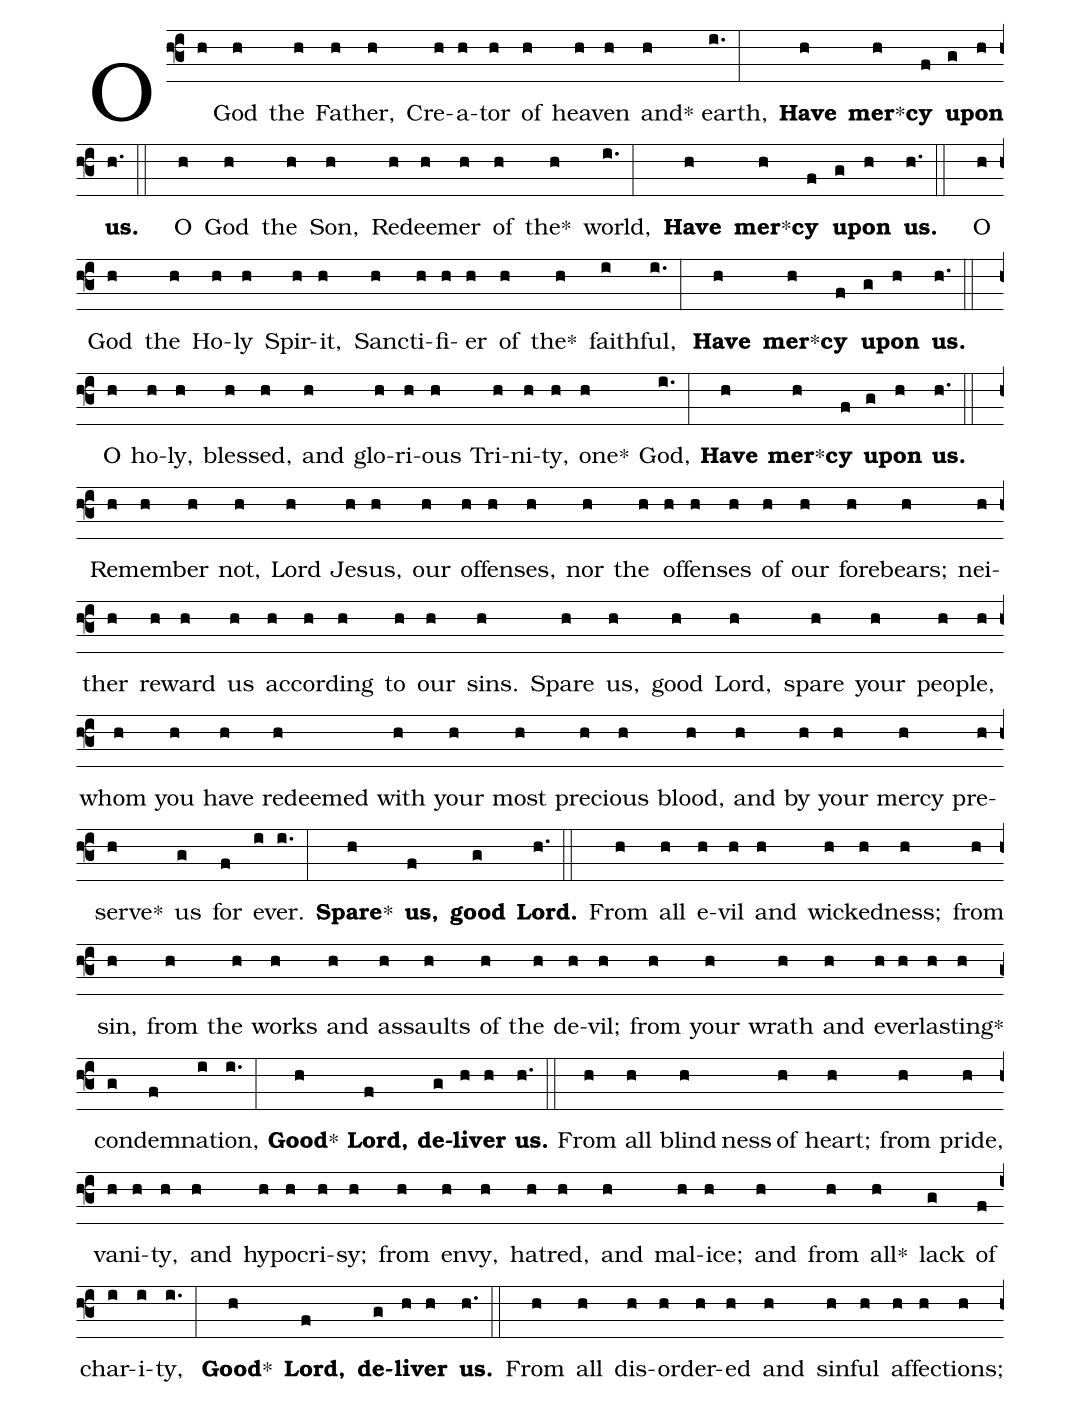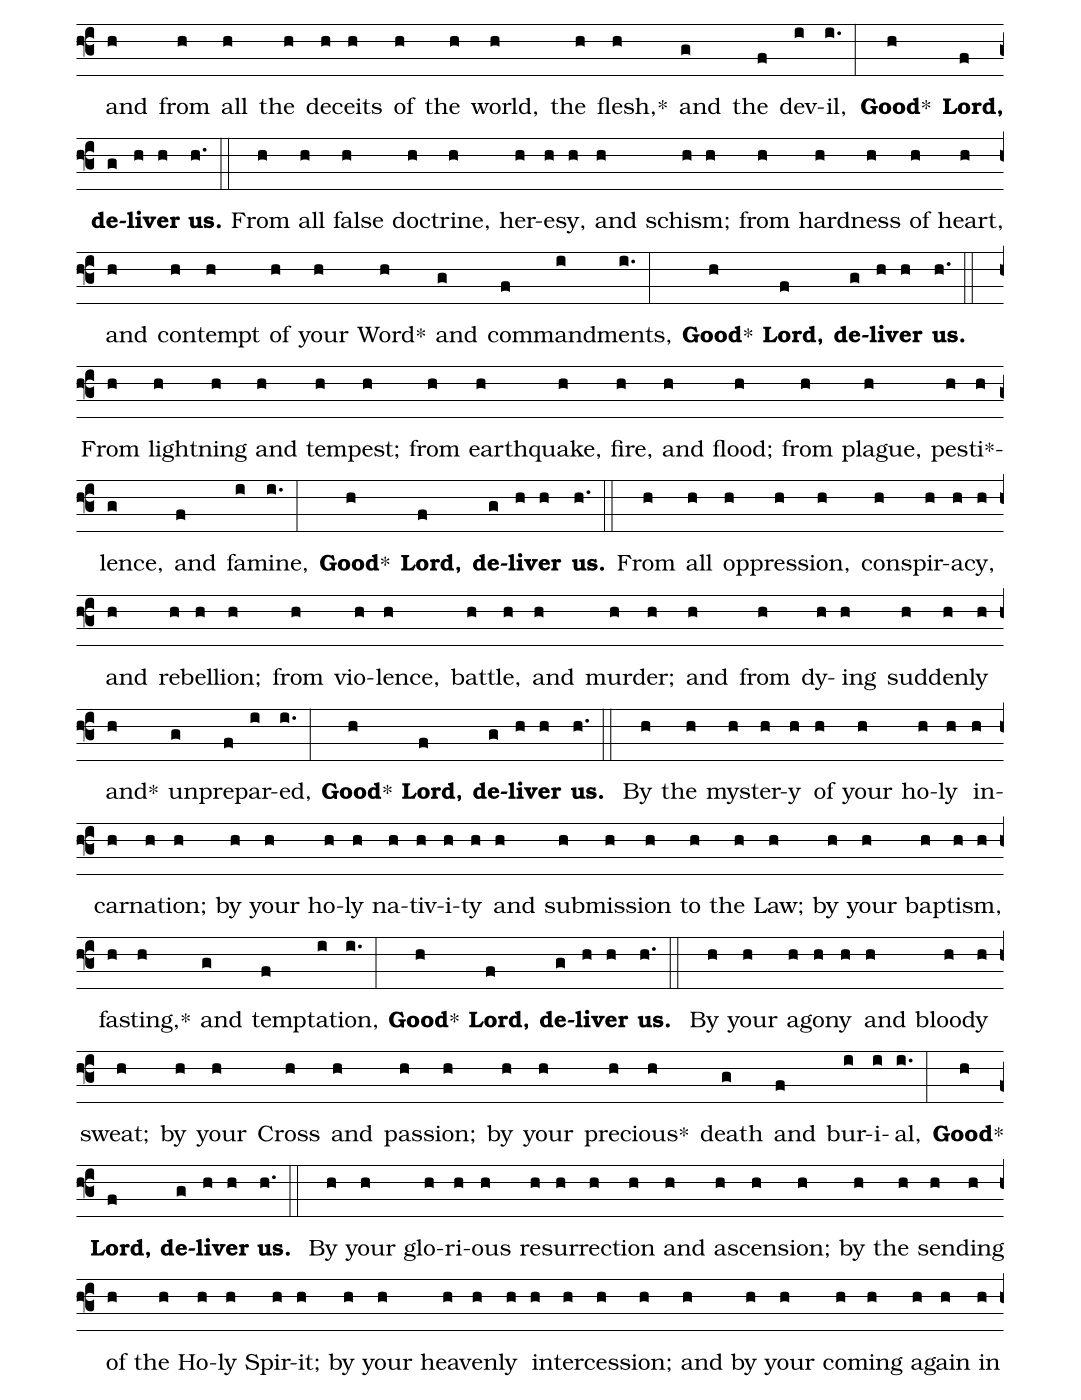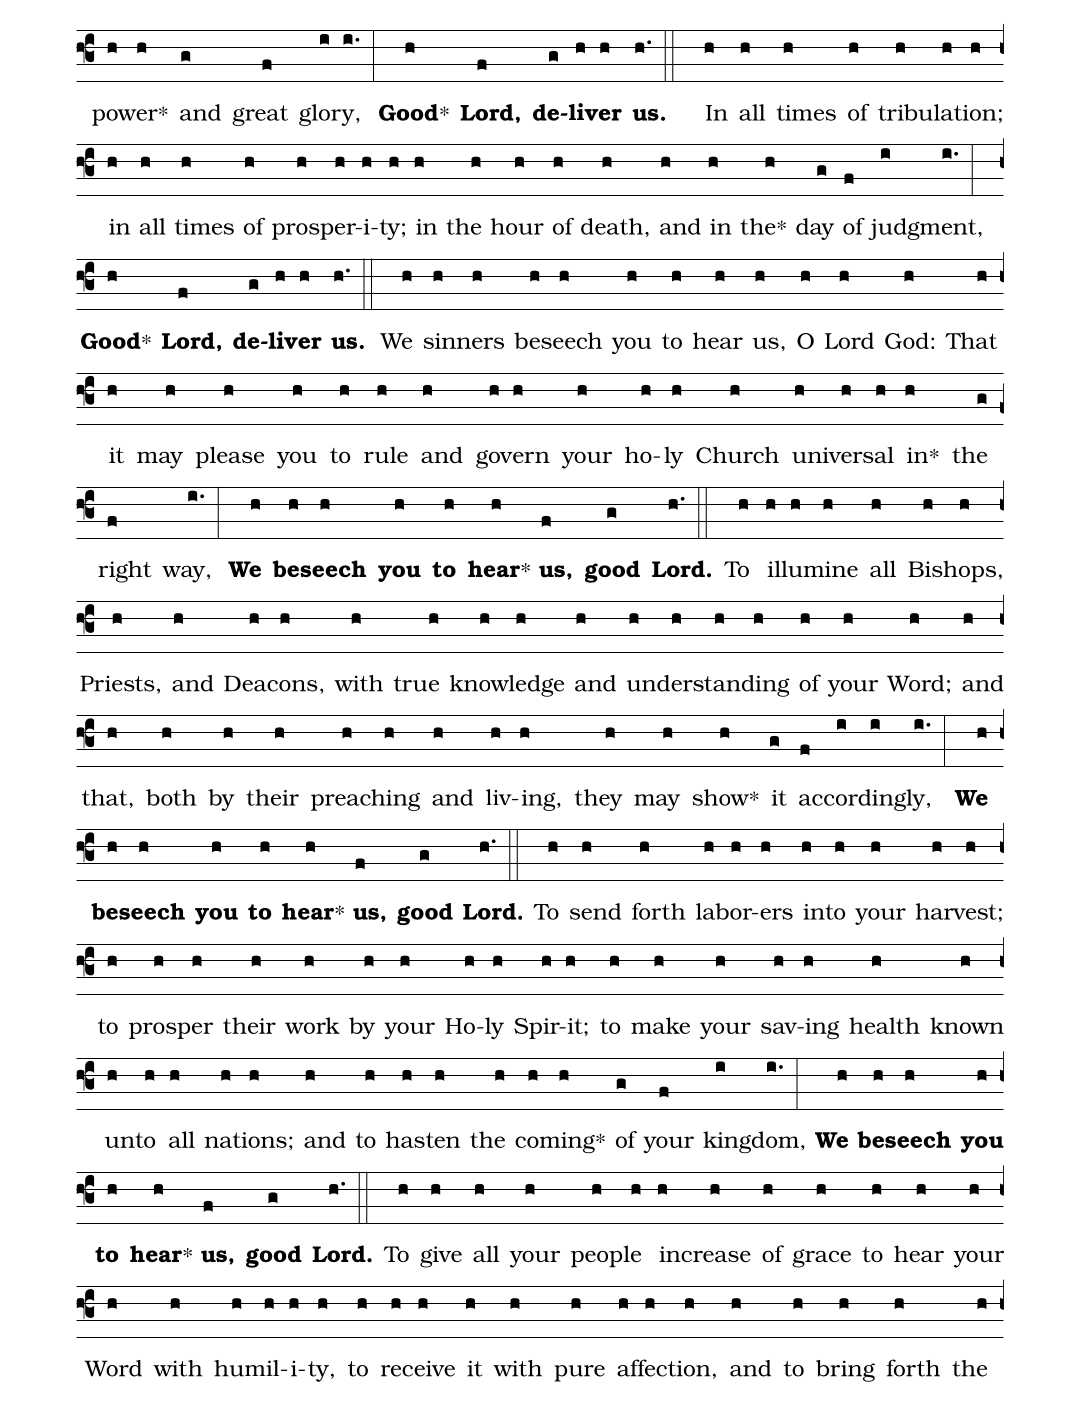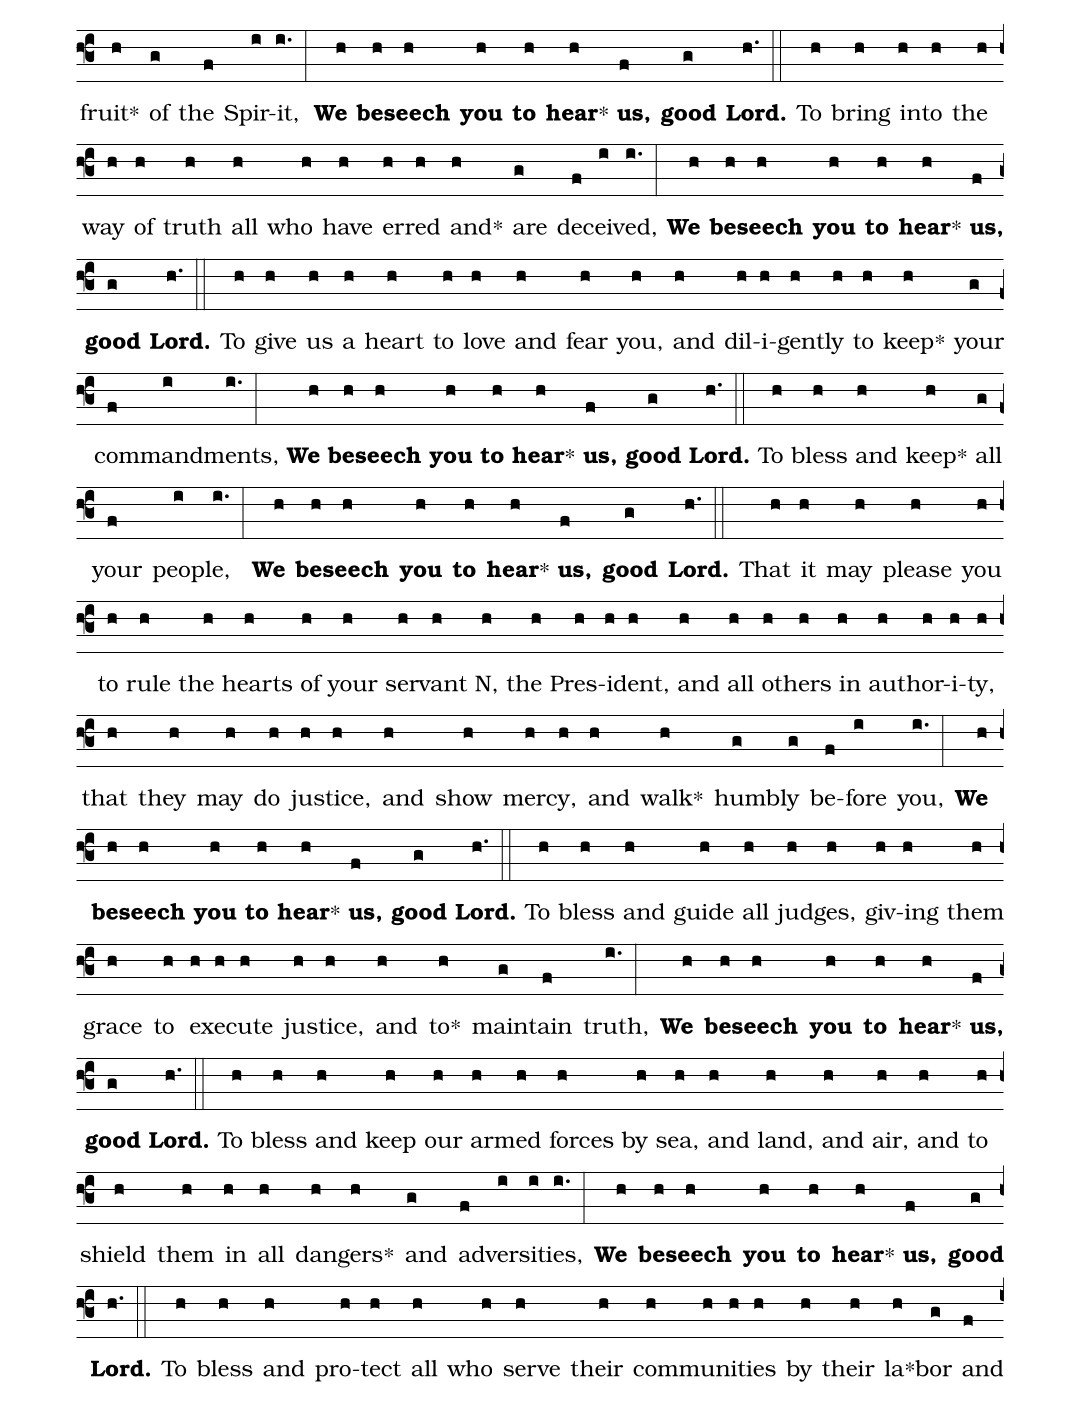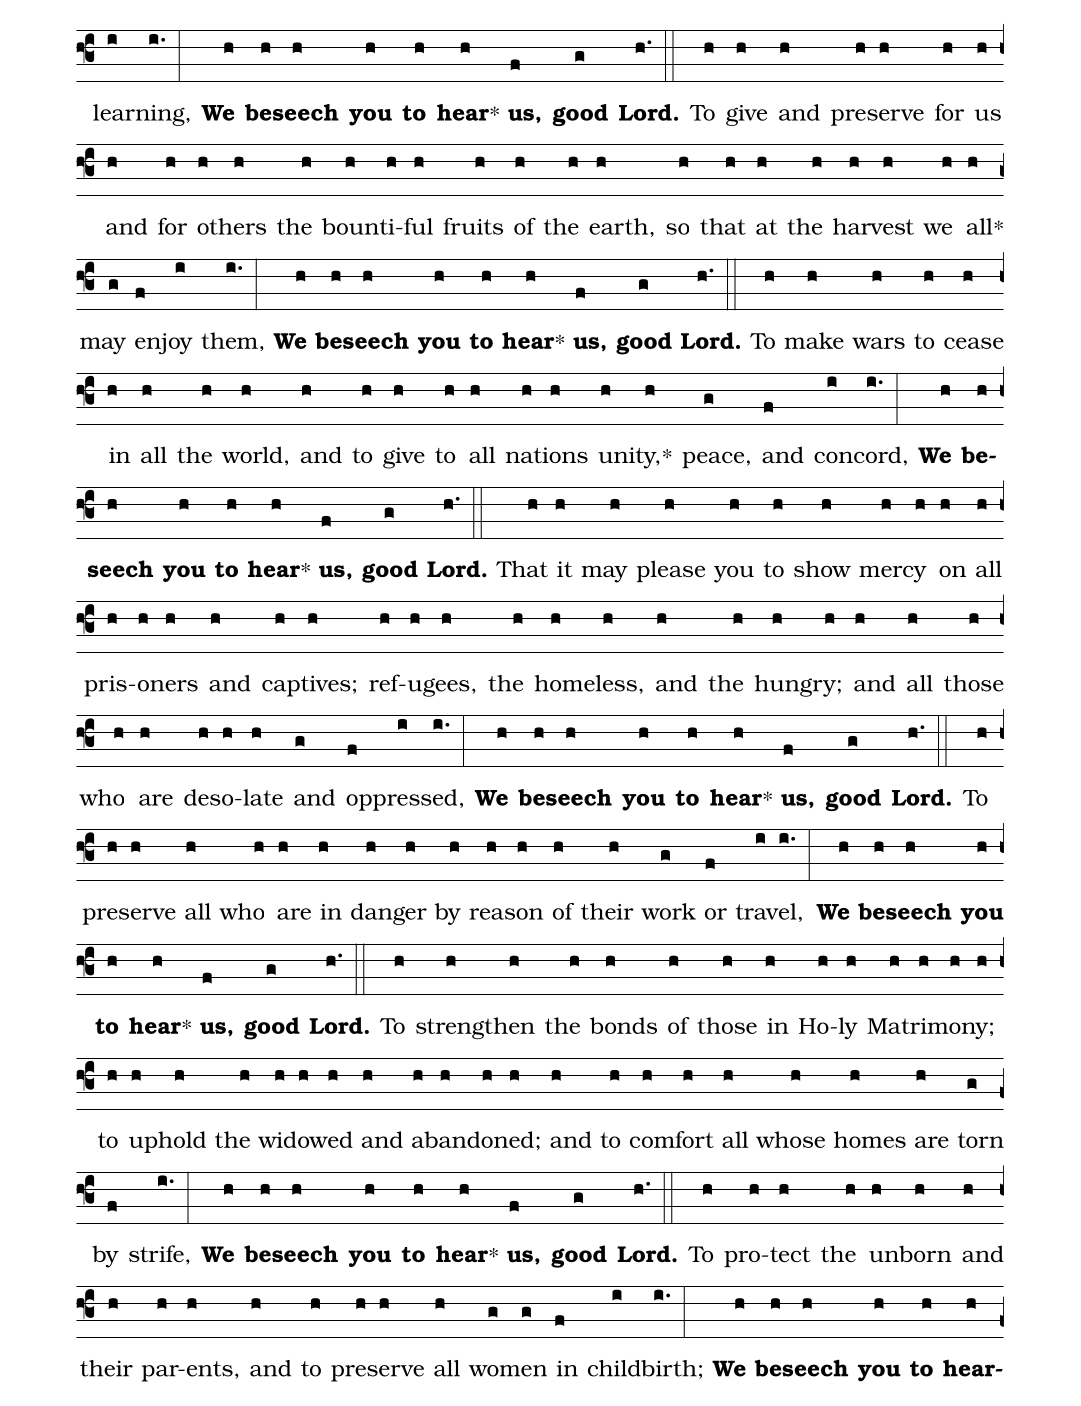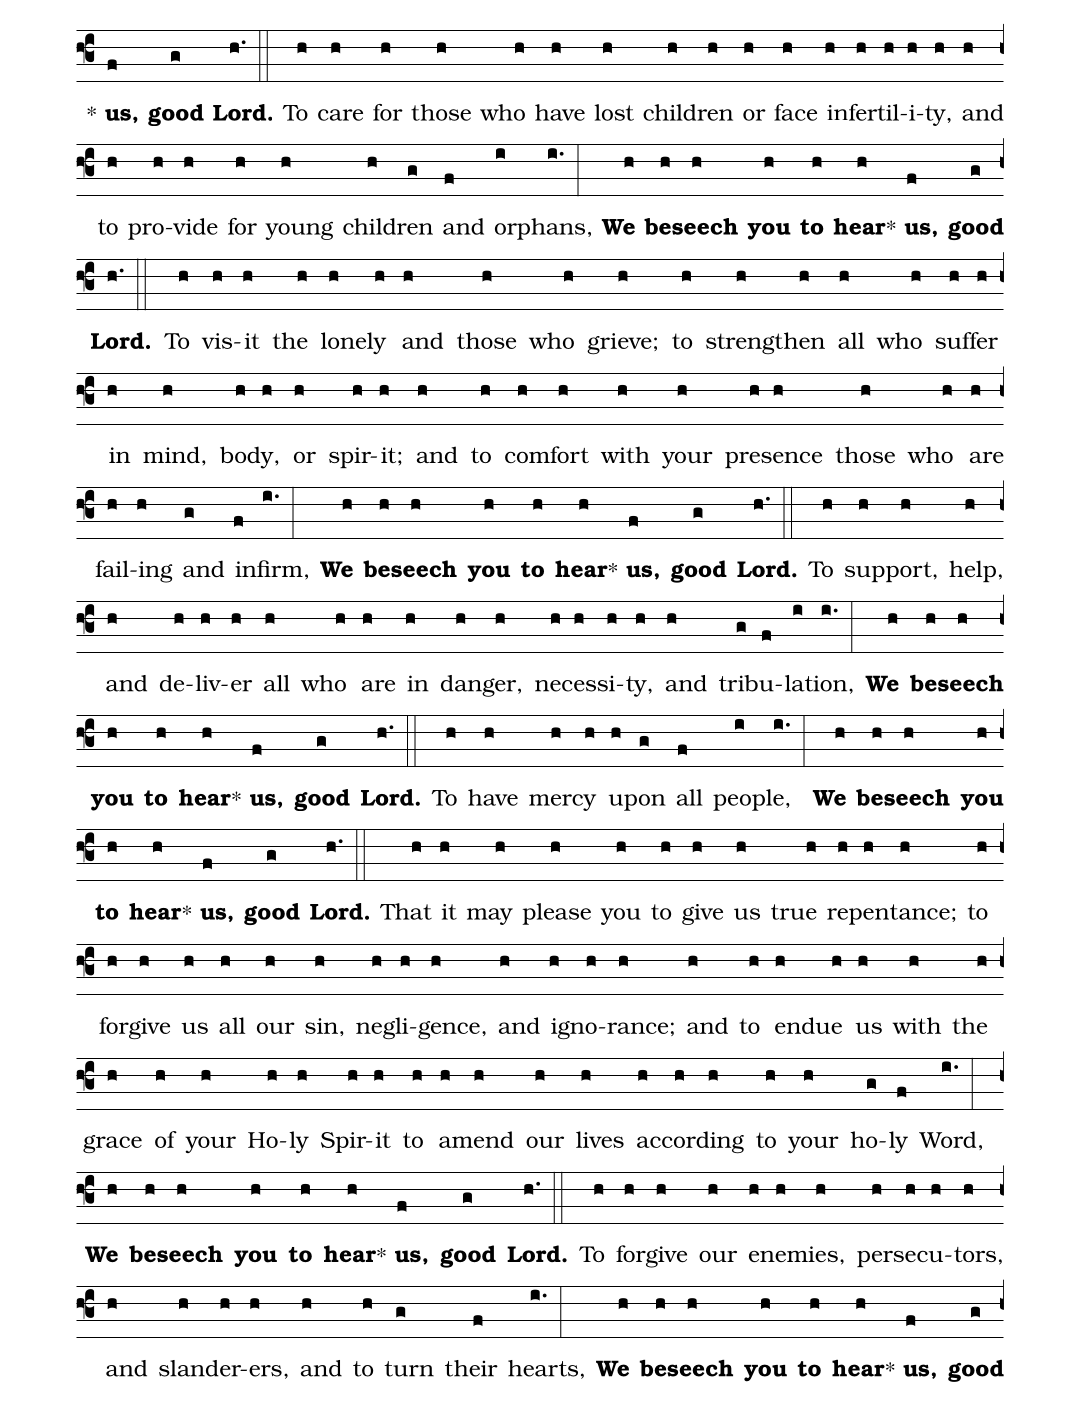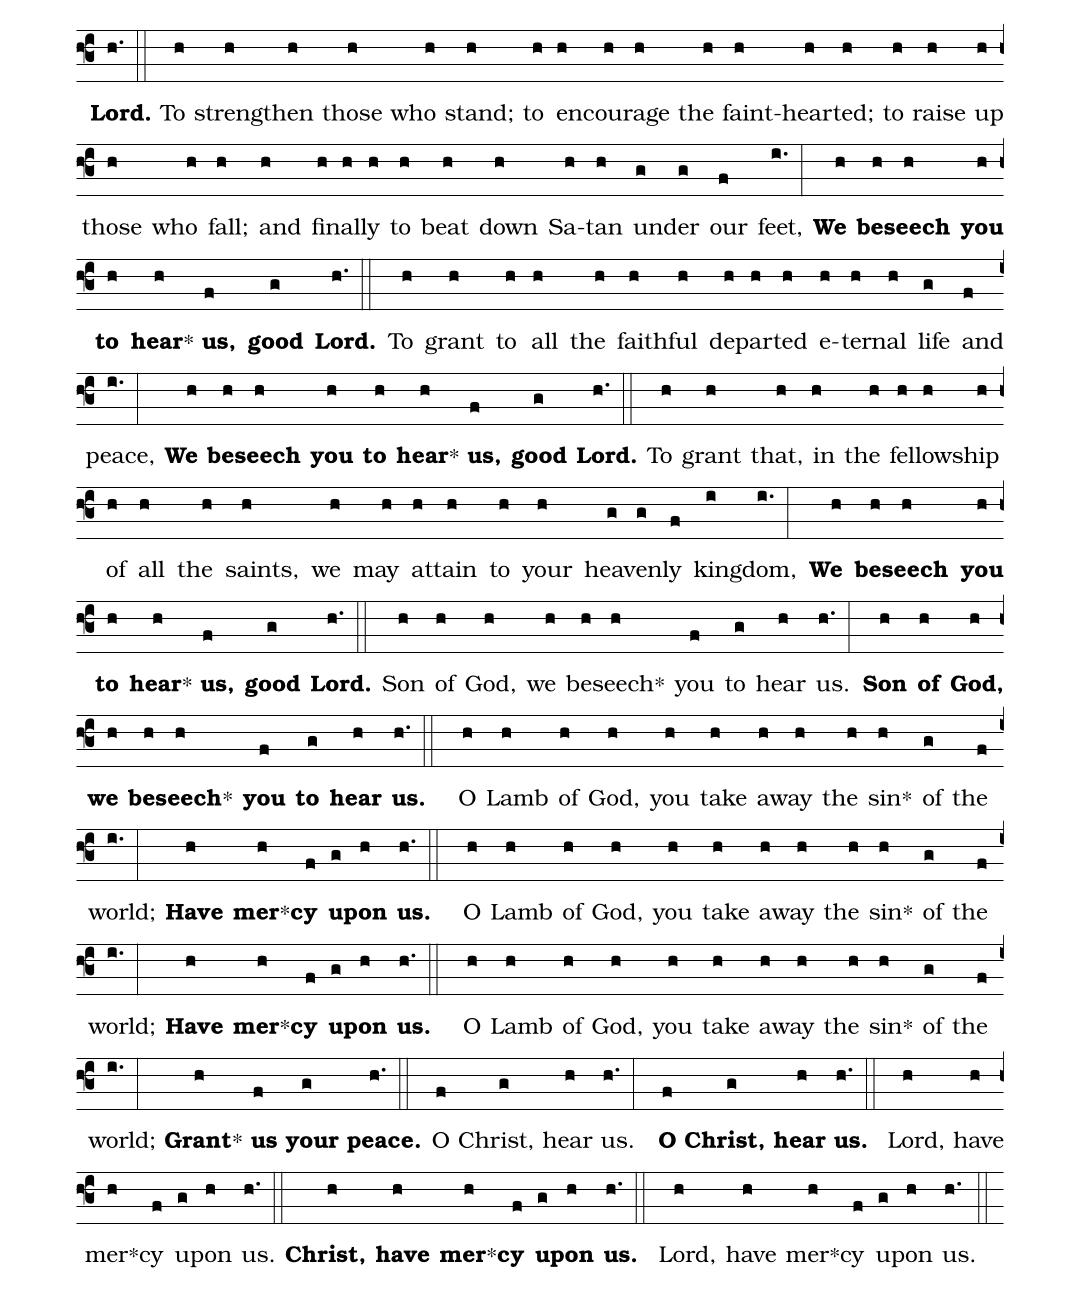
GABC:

%%
(f3)O(h) God(h) the(h) Fa(h)ther,(h) Cre(h)a(h)tor(h) of(h) hea(h)ven(h) and(h)* earth,(i.:)
<b>Have(h) mer*(h)cy(f) up(g)on(h) us.</b>(h.::)
O(h) God(h) the(h) Son,(h) Re(h)deem(h)er(h) of(h) the*(h) world,(i.:)
<b>Have(h) mer*(h)cy(f) up(g)on(h) us.</b>(h.::)
O(h) God(h) the(h) Ho(h)ly(h) Spir(h)it,(h) Sanc(h)ti(h)fi(h)er(h) of(h) the*(h) faith(i)ful,(i.:)
<b>Have(h) mer*(h)cy(f) up(g)on(h) us.</b>(h.::)
O(h) ho(h)ly,(h) bless(h)ed,(h) and(h) glo(h)ri(h)ous(h) Tri(h)ni(h)ty,(h) one*(h) God,(i.:)
<b>Have(h) mer*(h)cy(f) up(g)on(h) us.</b>(h.::)
Re(h)mem(h)ber(h) not,(h) Lord(h) Je(h)sus,(h) our(h) of(h)fen(h)ses,(h) nor(h) the(h) of(h)fen(h)ses(h) of(h)
our(h) fore(h)bears;(h) nei(h)ther(h) re(h)ward(h) us(h) ac(h)cor(h)ding(h) to(h) our(h) sins.(h) Spare(h) us,(h)
good(h) Lord,(h) spare(h) your(h) peo(h)ple,(h) whom(h) you(h) have(h) redeemed(h) with(h)
your(h) most(h) pre(h)cious(h) blood,(h) and(h) by(h) your(h) mercy(h) pre(h)serve*(h) us(g) for(f) e(i)ver.(i.:)
<b>Spare*(h) us,(f) good(g) Lord.</b>(h.::)
From(h) all(h) e(h)vil(h) and(h) wick(h)ed(h)ness;(h) from(h) sin,(h) from(h) the(h) works(h) and(h) as(h)saults(h)
of(h) the(h) de(h)vil;(h) from(h) your(h) wrath(h) and(h) e(h)ver(h)last(h)ing*(h) con(g)dem(f)na(i)tion,(i.:)
<b>Good*(h) Lord,(f) de(g)li(h)ver(h) us.</b>(h.::)
From(h) all(h) blind(h)ness() of(h) heart;(h) from(h) pride,(h) van(h)i(h)ty,(h) and(h) hy(h)poc(h)ri(h)sy;(h)
from(h) en(h)vy,(h) ha(h)tred,(h) and(h) mal(h)ice;(h) and(h) from(h) all*(h) lack(g) of(f) char(i)i(i)ty,(i.:)
<b>Good*(h) Lord,(f) de(g)li(h)ver(h) us.</b>(h.::)
From(h) all(h) dis(h)or(h)der(h)ed(h) and(h) sin(h)ful(h) af(h)fec(h)tions;(h) and(h) from(h) all(h) the(h)
de(h)ceits(h) of(h) the(h) world,(h) the(h) flesh,*(h) and(g) the(f) dev(i)il,(i.:)
<b>Good*(h) Lord,(f) de(g)li(h)ver(h) us.</b>(h.::)
From(h) all(h) false(h) doc(h)trine,(h) her(h)e(h)sy,(h) and(h) schi(h)sm;(h) from(h) hard(h)ness(h) of(h)
heart,(h) and(h) con(h)tempt(h) of(h) your(h) Word*(h) and(g) com(f)mand(i)ments,(i.:)
<b>Good*(h) Lord,(f) de(g)li(h)ver(h) us.</b>(h.::)
From(h) light(h)ning(h) and(h) tem(h)pest;(h) from(h) earth(h)quake,(h) fire,(h) and(h) flood;(h)
from(h) plague,(h) pes(h)ti*(h)lence,(g) and(f) fa(i)mine,(i.:)
<b>Good*(h) Lord,(f) de(g)li(h)ver(h) us.</b>(h.::)
From(h) all(h) op(h)pres(h)sion,(h) con(h)spir(h)a(h)cy,(h) and(h) re(h)bel(h)lion;(h) from(h) vio(h)lence,(h)
bat(h)tle,(h) and(h) mur(h)der;(h) and(h) from(h) dy(h)ing(h) sud(h)den(h)ly(h) and*(h) un(g)pre(f)par(i)ed,(i.:)
<b>Good*(h) Lord,(f) de(g)li(h)ver(h) us.</b>(h.::)
By(h) the(h) mys(h)ter(h)y(h) of(h) your(h) ho(h)ly(h) in(h)car(h)na(h)tion;(h) by(h) your(h) ho(h)ly(h) na(h)tiv(h)i(h)ty(h)
and(h) sub(h)mis(h)sion(h) to(h) the(h) Law;(h) by(h) your(h) bap(h)ti(h)sm,(h) fast(h)ing,*(h) and(g)
temp(f)ta(i)tion,(i.:)
<b>Good*(h) Lord,(f) de(g)li(h)ver(h) us.</b>(h.::)
By(h) your(h) a(h)go(h)ny(h) and(h) bloo(h)dy(h) sweat;(h) by(h) your(h) Cross(h) and(h) pas(h)sion;(h)
by(h) your(h) pre(h)cious*(h) death(g) and(f) bur(i)i(i)al,(i.:)
<b>Good*(h) Lord,(f) de(g)li(h)ver(h) us.</b>(h.::)
By(h) your(h) glo(h)ri(h)ous(h) res(h)ur(h)rec(h)tion(h) and(h) as(h)cen(h)sion;(h) by(h) the(h) send(h)ing(h)
of(h) the(h) Ho(h)ly(h) Spir(h)it;(h) by(h) your(h) heav(h)en(h)ly(h) in(h)ter(h)ces(h)sion;(h) and(h) by(h) your(h)
com(h)ing(h) a(h)gain(h) in(h) pow(h)er*(h) and(g) great(f) glo(i)ry,(i.:)
<b>Good*(h) Lord,(f) de(g)li(h)ver(h) us.</b>(h.::)
In(h) all(h) times(h) of(h) tribu(h)la(h)tion;(h) in(h) all(h) times(h) of(h) pros(h)per(h)i(h)ty;(h) in(h) the(h) hour(h)
of(h) death,(h) and(h) in(h) the*(h) day(g) of(f) judg(i)ment,(i.:)
<b>Good*(h) Lord,(f) de(g)li(h)ver(h) us.</b>(h.::)
We(h) sin(h)ners(h) be(h)seech(h) you(h) to(h) hear(h) us,(h) O(h) Lord(h) God:(h) That(h) it(h) may(h)
please(h) you(h) to(h) rule(h) and(h) gov(h)ern(h) your(h) ho(h)ly(h) Church(h) uni(h)ver(h)sal(h) in*(h) the(g)
right(f) way,(i.:)
<b>We(h) be(h)seech(h) you(h) to(h) hear(h)* us,(f) good(g) Lord.</b>(h.::)
To(h) il(h)lu(h)mine(h) all(h) Bish(h)ops,(h) Priests,(h) and(h) Dea(h)cons,(h) with(h) true(h)
knowl(h)edge(h) and(h) un(h)der(h)stand(h)ing(h) of(h) your(h) Word;(h) and(h) that,(h) both(h) by(h)
their(h) preach(h)ing(h) and(h) liv(h)ing,(h) they(h) may(h) show*(h) it(g) ac(f)cord(i)ing(i)ly,(i.:)
<b>We(h) be(h)seech(h) you(h) to(h) hear(h)* us,(f) good(g) Lord.</b>(h.::)
To(h) send(h) forth(h) la(h)bor(h)ers(h) in(h)to(h) your(h) har(h)vest;(h) to(h) pros(h)per(h) their(h) work(h)
by(h) your(h) Ho(h)ly(h) Spir(h)it;(h) to(h) make(h) your(h) sav(h)ing(h) health(h) known(h) un(h)to(h) all(h)
na(h)tions;(h) and(h) to(h) has(h)ten(h) the(h) com(h)ing*(h) of(g) your(f) king(i)dom,(i.:)
<b>We(h) be(h)seech(h) you(h) to(h) hear(h)* us,(f) good(g) Lord.</b>(h.::)
To(h) give(h) all(h) your(h) peo(h)ple(h) in(h)crease(h) of(h) grace(h) to(h) hear(h) your(h) Word(h) with(h)
hu(h)mil(h)i(h)ty,(h) to(h) re(h)ceive(h) it(h) with(h) pure(h) af(h)fec(h)tion,(h) and(h) to(h) bring(h) forth(h) the(h)
fruit*(h) of(g) the(f) Spir(i)it,(i.:)
<b>We(h) be(h)seech(h) you(h) to(h) hear(h)* us,(f) good(g) Lord.</b>(h.::)
To(h) bring(h) in(h)to(h) the(h) way(h) of(h) truth(h) all(h) who(h) have(h) err(h)ed(h) and*(h) are(g)
de(f)ceiv(i)ed,(i.:)
<b>We(h) be(h)seech(h) you(h) to(h) hear(h)* us,(f) good(g) Lord.</b>(h.::)
To(h) give(h) us(h) a(h) heart(h) to(h) love(h) and(h) fear(h) you,(h) and(h) dil(h)i(h)gent(h)ly(h) to(h) keep*(h)
your(g) com(f)mand(i)ments,(i.:)
<b>We(h) be(h)seech(h) you(h) to(h) hear(h)* us,(f) good(g) Lord.</b>(h.::)
To(h) bless(h) and(h) keep*(h) all(g) your(f) peo(i)ple,(i.:)
<b>We(h) be(h)seech(h) you(h) to(h) hear(h)* us,(f) good(g) Lord.</b>(h.::)
That(h) it(h) may(h) please(h) you(h) to(h) rule(h) the(h) hearts(h) of(h) your(h) ser(h)vant(h) N,(h) the(h)
Pres(h)i(h)dent,(h) and(h) all(h) oth(h)ers(h) in(h) au(h)thor(h)i(h)ty,(h)
that(h) they(h) may(h) do(h) jus(h)tice,(h) and(h) show(h) mer(h)cy,(h) and(h) walk*(h) hum(g)bly(g)
be(f)fore(i) you,(i.:)
<b>We(h) be(h)seech(h) you(h) to(h) hear(h)* us,(f) good(g) Lord.</b>(h.::)
To(h) bless(h) and(h) guide(h) all(h) jud(h)ges,(h) giv(h)ing(h) them(h) grace(h) to(h) ex(h)e(h)cute(h)
jus(h)tice,(h) and(h) to*(h) main(g)tain(f) truth,(i.:)
<b>We(h) be(h)seech(h) you(h) to(h) hear(h)* us,(f) good(g) Lord.</b>(h.::)
To(h) bless(h) and(h) keep(h) our(h) arm(h)ed(h) forces(h) by(h) sea,(h) and(h) land,(h) and(h) air,(h) and(h)
to(h) shield(h) them(h) in(h) all(h) dan(h)gers*(h) and(g) ad(f)ver(i)si(i)ties,(i.:)
<b>We(h) be(h)seech(h) you(h) to(h) hear(h)* us,(f) good(g) Lord.</b>(h.::)
To(h) bless(h) and(h) pro(h)tect(h) all(h) who(h) serve(h) their(h) com(h)mu(h)ni(h)ties(h) by(h) their(h)
la*(h)bor(g) and(f) learn(i)ing,(i.:)
<b>We(h) be(h)seech(h) you(h) to(h) hear(h)* us,(f) good(g) Lord.</b>(h.::)
To(h) give(h) and(h) pre(h)serve(h) for(h) us(h) and(h) for(h) oth(h)ers(h) the(h) boun(h)ti(h)ful(h) fruits(h) of(h)
the(h) earth,(h) so(h) that(h) at(h) the(h) har(h)vest(h) we(h) all*(h) may(g) en(f)joy(i) them,(i.:)
<b>We(h) be(h)seech(h) you(h) to(h) hear(h)* us,(f) good(g) Lord.</b>(h.::)
To(h) make(h) wars(h) to(h) cease(h) in(h) all(h) the(h) world,(h) and(h) to(h) give(h) to(h) all(h) na(h)tions(h)
uni(h)ty,*(h) peace,(g) and(f) con(i)cord,(i.:)
<b>We(h) be(h)seech(h) you(h) to(h) hear(h)* us,(f) good(g) Lord.</b>(h.::)
That(h) it(h) may(h) please(h) you(h) to(h) show(h) mer(h)cy(h) on(h) all(h) pris(h)on(h)ers(h) and(h)
cap(h)tives;(h) ref(h)u(h)gees,(h) the(h) home(h)less,(h) and(h) the(h) hun(h)gry;(h) and(h) all(h) those(h)
who(h) are(h) des(h)o(h)late(h) and(g) op(f)pres(i)sed,(i.:)
<b>We(h) be(h)seech(h) you(h) to(h) hear(h)* us,(f) good(g) Lord.</b>(h.::)
To(h) pre(h)serve(h) all(h) who(h) are(h) in(h) dan(h)ger(h) by(h) rea(h)son(h) of(h) their(h) work(g) or(f)
trav(i)el,(i.:)
<b>We(h) be(h)seech(h) you(h) to(h) hear(h)* us,(f) good(g) Lord.</b>(h.::)
To(h) strength(h)en(h) the(h) bonds(h) of(h) those(h) in(h) Ho(h)ly(h) Mat(h)ri(h)mo(h)ny;(h) to(h)
up(h)hold(h) the(h) wid(h)ow(h)ed(h) and(h) a(h)ban(h)don(h)ed;(h) and(h) to(h) com(h)fort(h) all(h) whose(h)
homes(h) are(h) torn(g) by(f) strife,(i.:)
<b>We(h) be(h)seech(h) you(h) to(h) hear(h)* us,(f) good(g) Lord.</b>(h.::)
To(h) pro(h)tect(h) the(h) un(h)born(h) and(h) their(h) par(h)ents,(h) and(h) to(h) pre(h)serve(h) all(h)
wo(g)men(g) in(f) child(i)birth;(i.:)
<b>We(h) be(h)seech(h) you(h) to(h) hear(h)* us,(f) good(g) Lord.</b>(h.::)
To(h) care(h) for(h) those(h) who(h) have(h) lost(h) chil(h)dren(h) or(h) face(h) in(h)fer(h)til(h)i(h)ty,(h) and(h)
to(h) pro(h)vide(h) for(h) young(h) chil(h)dren(g) and(f) or(i)phans,(i.:)
<b>We(h) be(h)seech(h) you(h) to(h) hear(h)* us,(f) good(g) Lord.</b>(h.::)
To(h) vis(h)it(h) the(h) lone(h)ly(h) and(h) those(h) who(h) grieve;(h) to(h) strength(h)en(h) all(h) who(h)
suf(h)fer(h) in(h) mind,(h) bo(h)dy,(h) or(h) spir(h)it;(h) and(h) to(h) com(h)fort(h) with(h) your(h) pres(h)ence(h)
those(h) who(h) are(h) fail(h)ing(h) and(g) in(f)firm,(i.:)
<b>We(h) be(h)seech(h) you(h) to(h) hear(h)* us,(f) good(g) Lord.</b>(h.::)
To(h) sup(h)port,(h) help,(h) and(h) de(h)liv(h)er(h) all(h) who(h) are(h) in(h) dan(h)ger,(h) ne(h)ces(h)si(h)ty,(h) and(h)
tri(g)bu(f)la(i)tion,(i.:)
<b>We(h) be(h)seech(h) you(h) to(h) hear(h)* us,(f) good(g) Lord.</b>(h.::)
To(h) have(h) mer(h)cy(h) up(h)on(g) all(f) peo(i)ple,(i.:)
<b>We(h) be(h)seech(h) you(h) to(h) hear(h)* us,(f) good(g) Lord.</b>(h.::)
That(h) it(h) may(h) please(h) you(h) to(h) give(h) us(h) true(h) re(h)pen(h)tance;(h) to(h) for(h)give(h) us(h)
all(h) our(h) sin,(h) neg(h)li(h)gence,(h) and(h) ig(h)no(h)rance;(h) and(h) to(h) en(h)due(h) us(h) with(h) the(h)
grace(h) of(h) your(h) Ho(h)ly(h) Spir(h)it(h) to(h) a(h)mend(h) our(h) lives(h) ac(h)cord(h)ing(h) to(h) your(h)
ho(g)ly(f) Word,(i.:)
<b>We(h) be(h)seech(h) you(h) to(h) hear(h)* us,(f) good(g) Lord.</b>(h.::)
To(h) for(h)give(h) our(h) en(h)e(h)mies,(h) per(h)se(h)cu(h)tors,(h) and(h) slan(h)der(h)ers,(h) and(h) to(h) turn(g)
their(f) hearts,(i.:)
<b>We(h) be(h)seech(h) you(h) to(h) hear(h)* us,(f) good(g) Lord.</b>(h.::)
To(h) strength(h)en(h) those(h) who(h) stand;(h) to(h) en(h)cour(h)age(h) the(h) faint-(h)heart(h)ed;(h)
to(h) raise(h) up(h) those(h) who(h) fall;(h) and(h) fi(h)nal(h)ly(h) to(h) beat(h) down(h) Sa(h)tan(h) un(g)der(g)
our(f) feet,(i.:)
<b>We(h) be(h)seech(h) you(h) to(h) hear(h)* us,(f) good(g) Lord.</b>(h.::)
To(h) grant(h) to(h) all(h) the(h) faith(h)ful(h) de(h)part(h)ed(h) e(h)ter(h)nal(h) life(g) and(f) peace,(i.:)
<b>We(h) be(h)seech(h) you(h) to(h) hear(h)* us,(f) good(g) Lord.</b>(h.::)
To(h) grant(h) that,(h) in(h) the(h) fel(h)low(h)ship(h) of(h) all(h) the(h)
saints,(h) we(h) may(h) at(h)tain(h) to(h) your(h) heav(g)en(g)ly(f) king(i)dom,(i.:)
<b>We(h) be(h)seech(h) you(h) to(h) hear(h)* us,(f) good(g) Lord.</b>(h.::)
Son(h) of(h) God,(h) we(h) be(h)seech*(h) you(f) to(g) hear(h) us.(h.:)
<b>Son(h) of(h) God,(h) we(h) be(h)seech*(h) you(f) to(g) hear(h) us.</b>(h.::)
O(h) Lamb(h) of(h) God,(h) you(h) take(h) a(h)way(h) the(h) sin*(h) of(g) the(f) world;(i.:)
<b>Have(h) mer*(h)cy(f) up(g)on(h) us.</b>(h.::)
O(h) Lamb(h) of(h) God,(h) you(h) take(h) a(h)way(h) the(h) sin*(h) of(g) the(f) world;(i.:)
<b>Have(h) mer*(h)cy(f) up(g)on(h) us.</b>(h.::)
O(h) Lamb(h) of(h) God,(h) you(h) take(h) a(h)way(h) the(h) sin*(h) of(g) the(f) world;(i.:)
<b>Grant*(h) us(f) your(g) peace.</b>(h.::)
O(f) Christ,(g) hear(h) us.(h.:)
<b>O(f) Christ,(g) hear(h) us.</b>(h.::)
Lord,(h) have(h) mer*(h)cy(f) up(g)on(h) us.(h.::)
<b>Christ,(h) have(h) mer*(h)cy(f) up(g)on(h) us.</b>(h.::)
Lord,(h) have(h) mer*(h)cy(f) up(g)on(h) us.(h.::)
